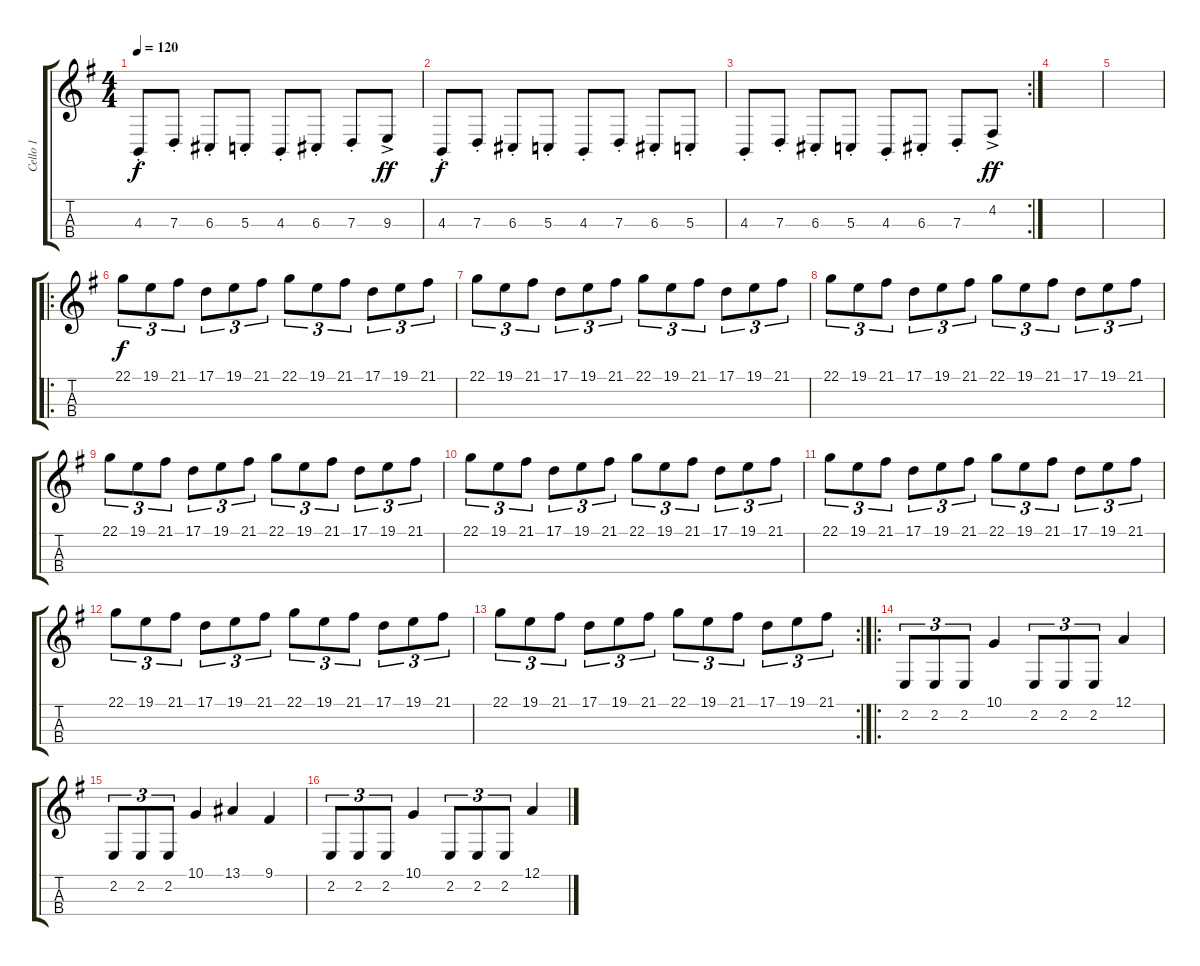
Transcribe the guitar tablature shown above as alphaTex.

\track ("Cello 1" "Cello 1") {instrument cello}
\staff {score tabs}
\tuning (A3 D3 G2 C2) {hide}
\ts (4 4)
\tempo 120
\clef g2
\ks g
4.3{st}.8{dy f} 7.3{st}.8 6.3{st}.8 5.3{st}.8 4.3{st}.8 6.3{st}.8 7.3{st}.8 9.3{ac}.8{dy ff} |
4.3{st}.8{dy f} 7.3{st}.8 6.3{st}.8 5.3{st}.8 4.3{st}.8 7.3{st}.8 6.3{st}.8 5.3{st}.8 |
\rc 2
4.3{st}.8 7.3{st}.8 6.3{st}.8 5.3{st}.8 4.3{st}.8 6.3{st}.8 7.3{st}.8 4.2{ac}.8{dy ff} |
|
|
\ro
22.1.8{tu (3 2) dy f} 19.1.8{tu (3 2)} 21.1.8{tu (3 2)} 17.1.8{tu (3 2)} 19.1.8{tu (3 2)} 21.1.8{tu (3 2)} 22.1.8{tu (3 2)} 19.1.8{tu (3 2)} 21.1.8{tu (3 2)} 17.1.8{tu (3 2)} 19.1.8{tu (3 2)} 21.1.8{tu (3 2)} |
22.1.8{tu (3 2)} 19.1.8{tu (3 2)} 21.1.8{tu (3 2)} 17.1.8{tu (3 2)} 19.1.8{tu (3 2)} 21.1.8{tu (3 2)} 22.1.8{tu (3 2)} 19.1.8{tu (3 2)} 21.1.8{tu (3 2)} 17.1.8{tu (3 2)} 19.1.8{tu (3 2)} 21.1.8{tu (3 2)} |
22.1.8{tu (3 2)} 19.1.8{tu (3 2)} 21.1.8{tu (3 2)} 17.1.8{tu (3 2)} 19.1.8{tu (3 2)} 21.1.8{tu (3 2)} 22.1.8{tu (3 2)} 19.1.8{tu (3 2)} 21.1.8{tu (3 2)} 17.1.8{tu (3 2)} 19.1.8{tu (3 2)} 21.1.8{tu (3 2)} |
22.1.8{tu (3 2)} 19.1.8{tu (3 2)} 21.1.8{tu (3 2)} 17.1.8{tu (3 2)} 19.1.8{tu (3 2)} 21.1.8{tu (3 2)} 22.1.8{tu (3 2)} 19.1.8{tu (3 2)} 21.1.8{tu (3 2)} 17.1.8{tu (3 2)} 19.1.8{tu (3 2)} 21.1.8{tu (3 2)} |
22.1.8{tu (3 2)} 19.1.8{tu (3 2)} 21.1.8{tu (3 2)} 17.1.8{tu (3 2)} 19.1.8{tu (3 2)} 21.1.8{tu (3 2)} 22.1.8{tu (3 2)} 19.1.8{tu (3 2)} 21.1.8{tu (3 2)} 17.1.8{tu (3 2)} 19.1.8{tu (3 2)} 21.1.8{tu (3 2)} |
22.1.8{tu (3 2)} 19.1.8{tu (3 2)} 21.1.8{tu (3 2)} 17.1.8{tu (3 2)} 19.1.8{tu (3 2)} 21.1.8{tu (3 2)} 22.1.8{tu (3 2)} 19.1.8{tu (3 2)} 21.1.8{tu (3 2)} 17.1.8{tu (3 2)} 19.1.8{tu (3 2)} 21.1.8{tu (3 2)} |
22.1.8{tu (3 2)} 19.1.8{tu (3 2)} 21.1.8{tu (3 2)} 17.1.8{tu (3 2)} 19.1.8{tu (3 2)} 21.1.8{tu (3 2)} 22.1.8{tu (3 2)} 19.1.8{tu (3 2)} 21.1.8{tu (3 2)} 17.1.8{tu (3 2)} 19.1.8{tu (3 2)} 21.1.8{tu (3 2)} |
\rc 2
22.1.8{tu (3 2)} 19.1.8{tu (3 2)} 21.1.8{tu (3 2)} 17.1.8{tu (3 2)} 19.1.8{tu (3 2)} 21.1.8{tu (3 2)} 22.1.8{tu (3 2)} 19.1.8{tu (3 2)} 21.1.8{tu (3 2)} 17.1.8{tu (3 2)} 19.1.8{tu (3 2)} 21.1.8{tu (3 2)} |
\ro
2.2.8{tu (3 2)} 2.2.8{tu (3 2)} 2.2.8{tu (3 2)} 10.1.4 2.2.8{tu (3 2)} 2.2.8{tu (3 2)} 2.2.8{tu (3 2)} 12.1.4 |
2.2.8{tu (3 2)} 2.2.8{tu (3 2)} 2.2.8{tu (3 2)} 10.1.4 13.1.4 9.1.4 |
2.2.8{tu (3 2)} 2.2.8{tu (3 2)} 2.2.8{tu (3 2)} 10.1.4 2.2.8{tu (3 2)} 2.2.8{tu (3 2)} 2.2.8{tu (3 2)} 12.1.4
